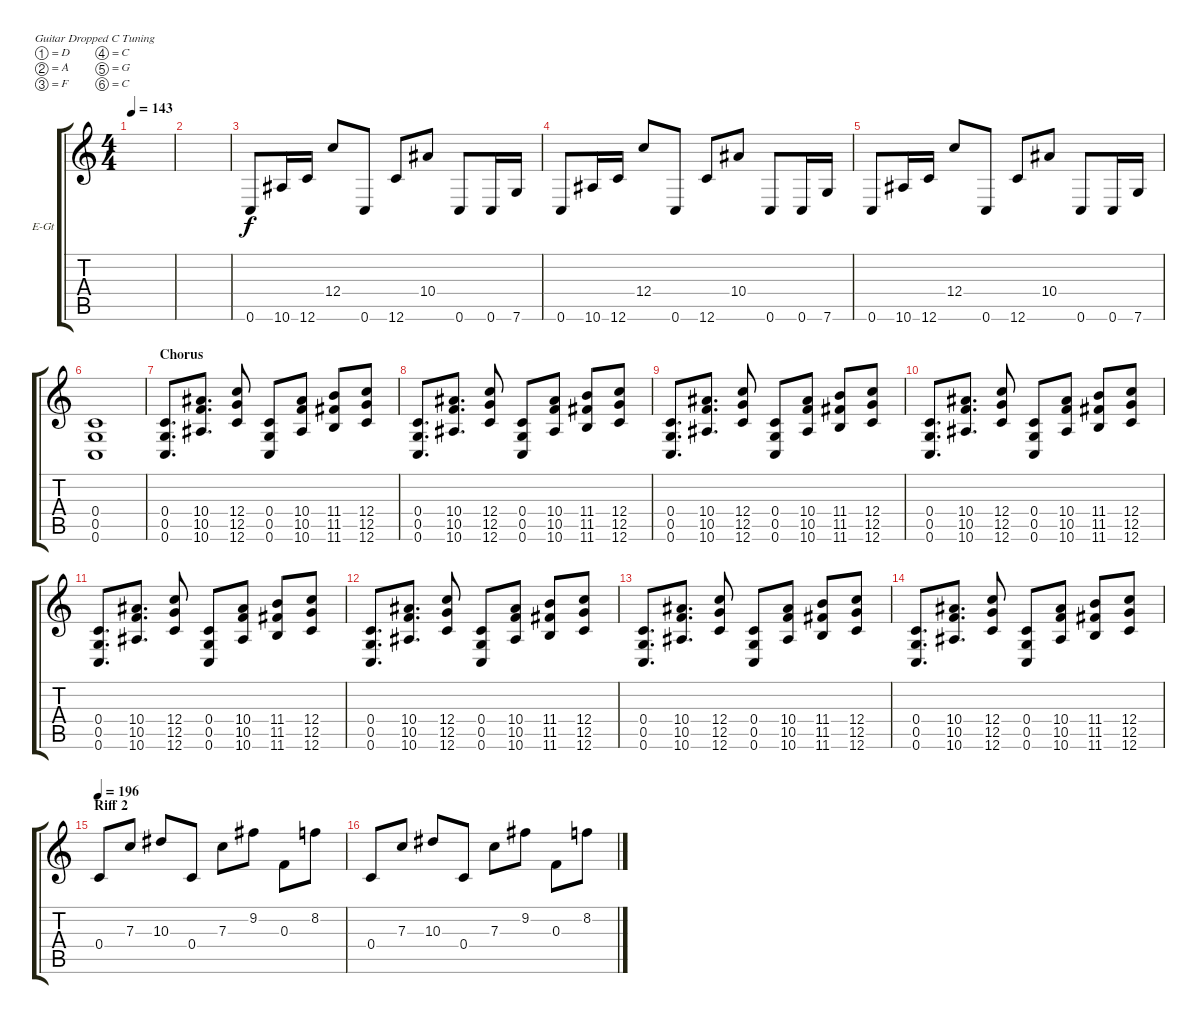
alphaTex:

\defaultSystemsLayout 4
\bracketExtendMode groupsimilarinstruments
\firstSystemTrackNameOrientation horizontal
\otherSystemsTrackNameOrientation horizontal
\track ("Ryo - Distortion Guitar" "E-Gt") {instrument distortionguitar}
\staff {score tabs}
\tuning (D4 A3 F3 C3 G2 C2)
\ts (4 4)
\tempo 143
\clef g2
\ks c
|
|
0.6.8 10.6.16 12.6.16 12.4.8 0.6.8 12.6.8 10.4.8 0.6.8 0.6.16 7.6.16 |
0.6.8 10.6.16 12.6.16 12.4.8 0.6.8 12.6.8 10.4.8 0.6.8 0.6.16 7.6.16 |
0.6.8 10.6.16 12.6.16 12.4.8 0.6.8 12.6.8 10.4.8 0.6.8 0.6.16 7.6.16 |
(0.6 0.5 0.4).1 |
\section ("" "Chorus")
(0.6 0.5 0.4).8{d} (10.4 10.5 10.6).8{d} (12.6 12.5 12.4).8 (0.4 0.6 0.5).8 (10.4 10.5 10.6).8 (11.4 11.6 11.5).8 (12.4 12.5 12.6).8 |
(0.6 0.5 0.4).8{d} (10.4 10.5 10.6).8{d} (12.6 12.5 12.4).8 (0.4 0.6 0.5).8 (10.4 10.5 10.6).8 (11.4 11.6 11.5).8 (12.4 12.5 12.6).8 |
(0.6 0.5 0.4).8{d} (10.4 10.5 10.6).8{d} (12.6 12.5 12.4).8 (0.4 0.6 0.5).8 (10.4 10.5 10.6).8 (11.4 11.6 11.5).8 (12.4 12.5 12.6).8 |
(0.6 0.5 0.4).8{d} (10.4 10.5 10.6).8{d} (12.6 12.5 12.4).8 (0.4 0.6 0.5).8 (10.4 10.5 10.6).8 (11.4 11.6 11.5).8 (12.4 12.5 12.6).8 |
(0.6 0.5 0.4).8{d} (10.4 10.5 10.6).8{d} (12.6 12.5 12.4).8 (0.4 0.6 0.5).8 (10.4 10.5 10.6).8 (11.4 11.6 11.5).8 (12.4 12.5 12.6).8 |
(0.6 0.5 0.4).8{d} (10.4 10.5 10.6).8{d} (12.6 12.5 12.4).8 (0.4 0.6 0.5).8 (10.4 10.5 10.6).8 (11.4 11.6 11.5).8 (12.4 12.5 12.6).8 |
(0.6 0.5 0.4).8{d} (10.4 10.5 10.6).8{d} (12.6 12.5 12.4).8 (0.4 0.6 0.5).8 (10.4 10.5 10.6).8 (11.4 11.6 11.5).8 (12.4 12.5 12.6).8 |
(0.6 0.5 0.4).8{d} (10.4 10.5 10.6).8{d} (12.6 12.5 12.4).8 (0.4 0.6 0.5).8 (10.4 10.5 10.6).8 (11.4 11.6 11.5).8 (12.4 12.5 12.6).8 |
\section ("" "Riff 2")
\tempo 196
0.4.8 7.3.8 10.3.8 0.4.8 7.3.8 9.2.8 0.3.8 8.2.8 |
0.4.8 7.3.8 10.3.8 0.4.8 7.3.8 9.2.8 0.3.8 8.2.8
